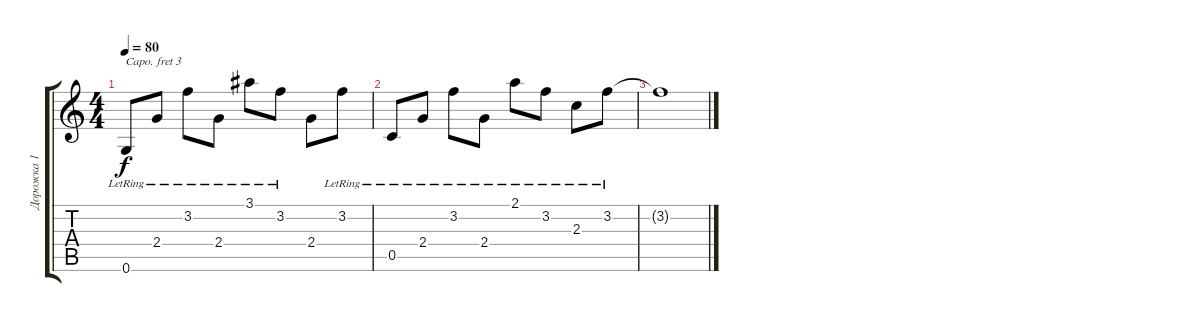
\track ("Дорожка 1" "Дорожка 1") {instrument acousticguitarnylon}
\staff {score tabs}
\capo 3
\tuning (E4 B3 G3 D3 A2 E2) {hide}
\ts (4 4)
\tempo 80
\clef g2
\ks c
0.6{lr}.8{dy f} 2.4{lr}.8 3.2{lr}.8 2.4{lr}.8 3.1{lr}.8 3.2{lr}.8 2.4.8 3.2{lr}.8 |
0.5{lr}.8 2.4{lr}.8 3.2{lr}.8 2.4{lr}.8 2.1{lr}.8 3.2{lr}.8 2.3{lr}.8 3.2{lr}.8 |
3.2{t}.1
